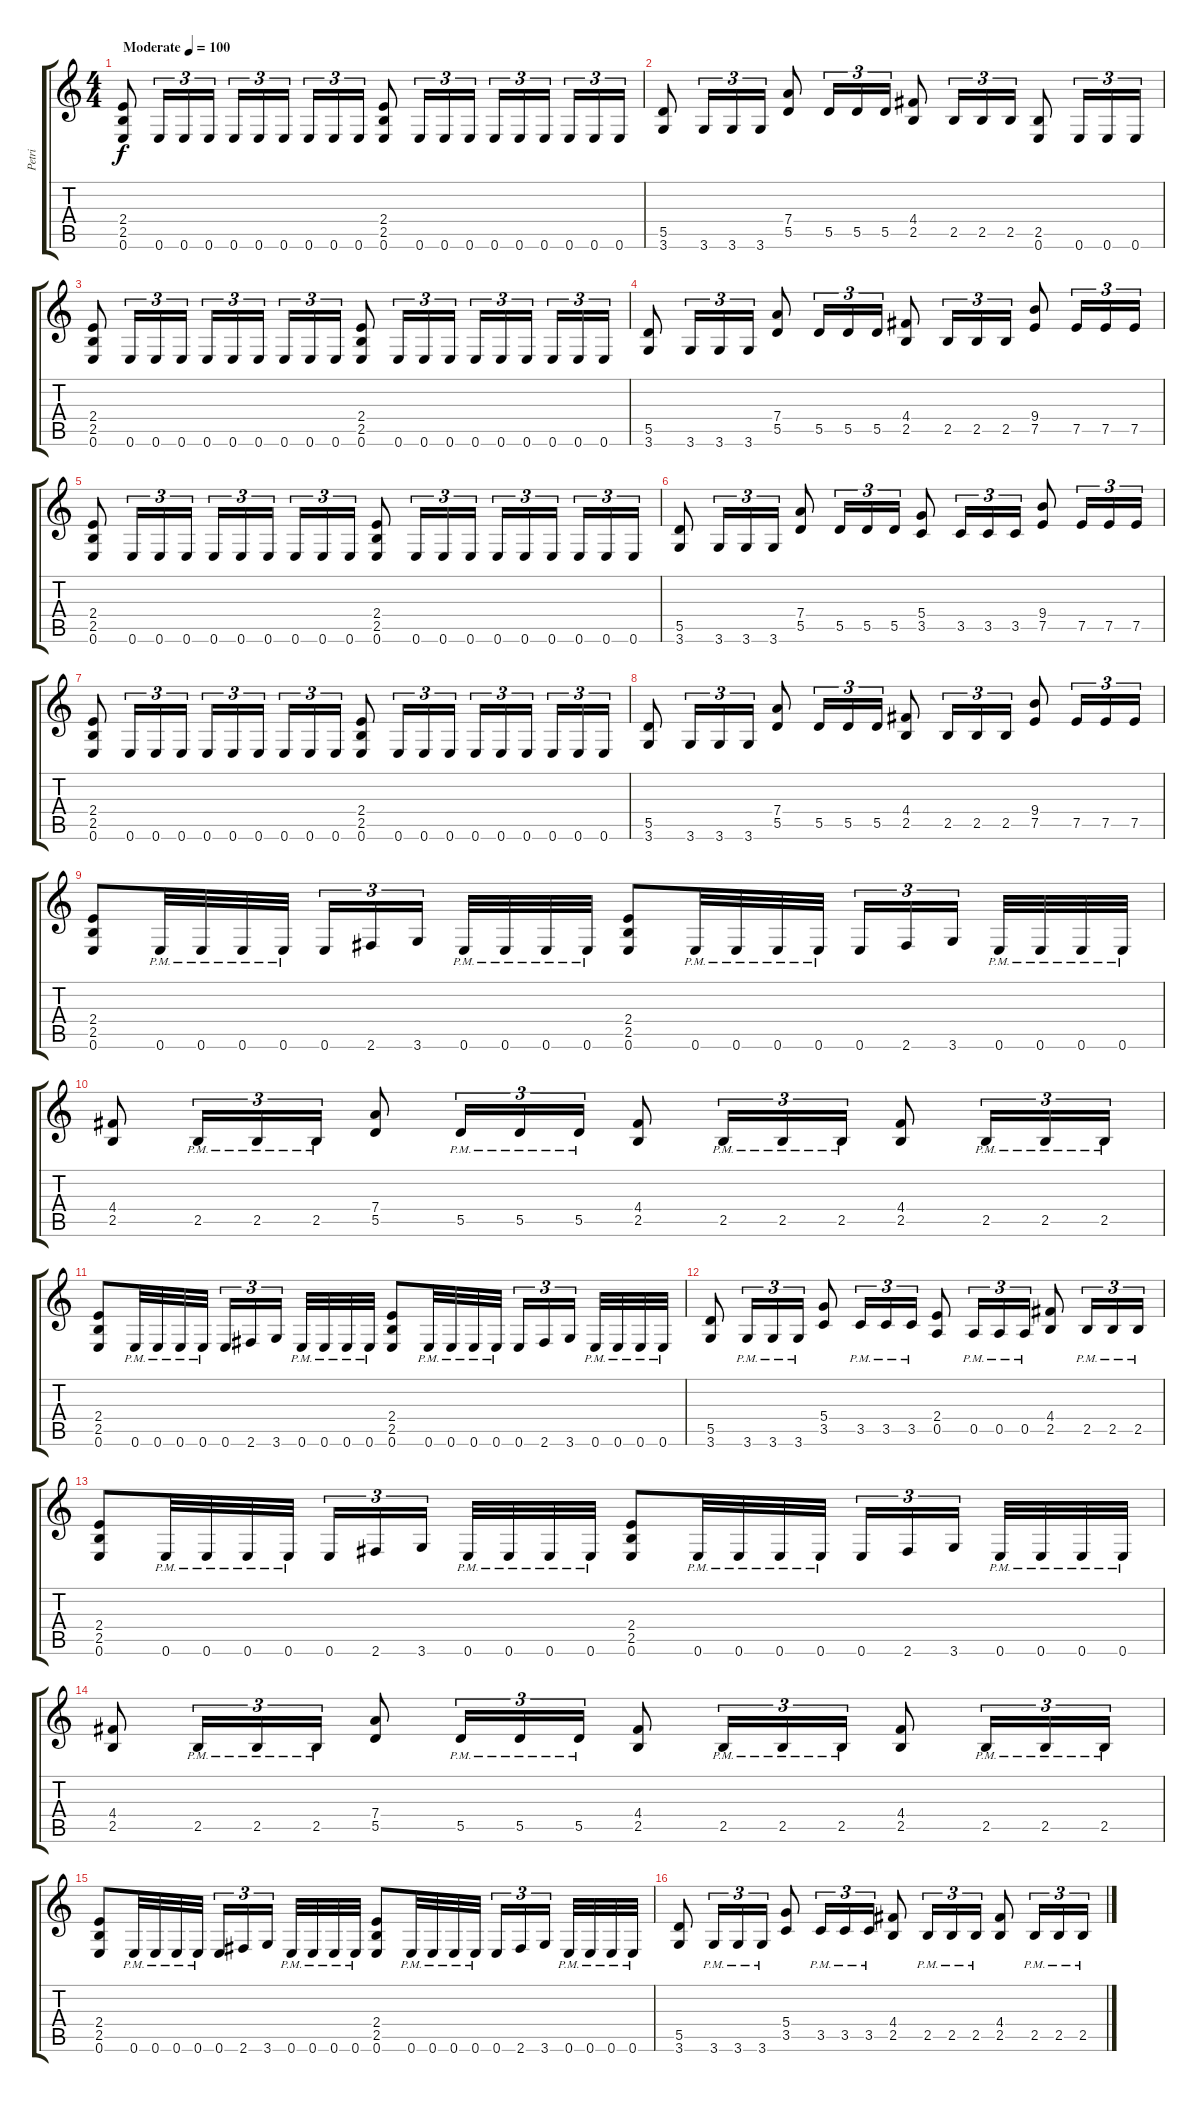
\track ("Petri" "Petri") {instrument distortionguitar}
\staff {score tabs}
\tuning (E4 B3 G3 D3 A2 E2) {hide}
\ts (4 4)
\tempo (100 "Moderate")
\clef g2
\ks c
(2.4 2.5 0.6).8{dy f instrument distortionguitar} 0.6.16{tu (3 2)} 0.6.16{tu (3 2)} 0.6.16{tu (3 2)} 0.6.16{tu (3 2)} 0.6.16{tu (3 2)} 0.6.16{tu (3 2) beam splitsecondary} 0.6.16{tu (3 2)} 0.6.16{tu (3 2)} 0.6.16{tu (3 2)} (2.4 2.5 0.6).8 0.6.16{tu (3 2)} 0.6.16{tu (3 2)} 0.6.16{tu (3 2)} 0.6.16{tu (3 2)} 0.6.16{tu (3 2)} 0.6.16{tu (3 2) beam splitsecondary} 0.6.16{tu (3 2)} 0.6.16{tu (3 2)} 0.6.16{tu (3 2)} |
(5.5 3.6).8 3.6.16{tu (3 2)} 3.6.16{tu (3 2)} 3.6.16{tu (3 2)} (7.4 5.5).8 5.5.16{tu (3 2)} 5.5.16{tu (3 2)} 5.5.16{tu (3 2)} (4.4 2.5).8 2.5.16{tu (3 2)} 2.5.16{tu (3 2)} 2.5.16{tu (3 2)} (2.5 0.6).8 0.6.16{tu (3 2)} 0.6.16{tu (3 2)} 0.6.16{tu (3 2)} |
(2.4 2.5 0.6).8 0.6.16{tu (3 2)} 0.6.16{tu (3 2)} 0.6.16{tu (3 2)} 0.6.16{tu (3 2)} 0.6.16{tu (3 2)} 0.6.16{tu (3 2) beam splitsecondary} 0.6.16{tu (3 2)} 0.6.16{tu (3 2)} 0.6.16{tu (3 2)} (2.4 2.5 0.6).8 0.6.16{tu (3 2)} 0.6.16{tu (3 2)} 0.6.16{tu (3 2)} 0.6.16{tu (3 2)} 0.6.16{tu (3 2)} 0.6.16{tu (3 2) beam splitsecondary} 0.6.16{tu (3 2)} 0.6.16{tu (3 2)} 0.6.16{tu (3 2)} |
(5.5 3.6).8 3.6.16{tu (3 2)} 3.6.16{tu (3 2)} 3.6.16{tu (3 2)} (7.4 5.5).8 5.5.16{tu (3 2)} 5.5.16{tu (3 2)} 5.5.16{tu (3 2)} (4.4 2.5).8 2.5.16{tu (3 2)} 2.5.16{tu (3 2)} 2.5.16{tu (3 2)} (9.4 7.5).8 7.5.16{tu (3 2)} 7.5.16{tu (3 2)} 7.5.16{tu (3 2)} |
(2.4 2.5 0.6).8 0.6.16{tu (3 2)} 0.6.16{tu (3 2)} 0.6.16{tu (3 2)} 0.6.16{tu (3 2)} 0.6.16{tu (3 2)} 0.6.16{tu (3 2) beam splitsecondary} 0.6.16{tu (3 2)} 0.6.16{tu (3 2)} 0.6.16{tu (3 2)} (2.4 2.5 0.6).8 0.6.16{tu (3 2)} 0.6.16{tu (3 2)} 0.6.16{tu (3 2)} 0.6.16{tu (3 2)} 0.6.16{tu (3 2)} 0.6.16{tu (3 2) beam splitsecondary} 0.6.16{tu (3 2)} 0.6.16{tu (3 2)} 0.6.16{tu (3 2)} |
(5.5 3.6).8 3.6.16{tu (3 2)} 3.6.16{tu (3 2)} 3.6.16{tu (3 2)} (7.4 5.5).8 5.5.16{tu (3 2)} 5.5.16{tu (3 2)} 5.5.16{tu (3 2)} (5.4 3.5).8 3.5.16{tu (3 2)} 3.5.16{tu (3 2)} 3.5.16{tu (3 2)} (9.4 7.5).8 7.5.16{tu (3 2)} 7.5.16{tu (3 2)} 7.5.16{tu (3 2)} |
(2.4 2.5 0.6).8 0.6.16{tu (3 2)} 0.6.16{tu (3 2)} 0.6.16{tu (3 2)} 0.6.16{tu (3 2)} 0.6.16{tu (3 2)} 0.6.16{tu (3 2) beam splitsecondary} 0.6.16{tu (3 2)} 0.6.16{tu (3 2)} 0.6.16{tu (3 2)} (2.4 2.5 0.6).8 0.6.16{tu (3 2)} 0.6.16{tu (3 2)} 0.6.16{tu (3 2)} 0.6.16{tu (3 2)} 0.6.16{tu (3 2)} 0.6.16{tu (3 2) beam splitsecondary} 0.6.16{tu (3 2)} 0.6.16{tu (3 2)} 0.6.16{tu (3 2)} |
(5.5 3.6).8 3.6.16{tu (3 2)} 3.6.16{tu (3 2)} 3.6.16{tu (3 2)} (7.4 5.5).8 5.5.16{tu (3 2)} 5.5.16{tu (3 2)} 5.5.16{tu (3 2)} (4.4 2.5).8 2.5.16{tu (3 2)} 2.5.16{tu (3 2)} 2.5.16{tu (3 2)} (9.4 7.5).8 7.5.16{tu (3 2)} 7.5.16{tu (3 2)} 7.5.16{tu (3 2)} |
(2.4 2.5 0.6).8 0.6{pm}.32 0.6{pm}.32 0.6{pm}.32 0.6{pm}.32 0.6.16{tu (3 2)} 2.6.16{tu (3 2)} 3.6.16{tu (3 2) beam splitsecondary} 0.6{pm}.32 0.6{pm}.32 0.6{pm}.32 0.6{pm}.32 (2.4 2.5 0.6).8 0.6{pm}.32 0.6{pm}.32 0.6{pm}.32 0.6{pm}.32 0.6.16{tu (3 2)} 2.6.16{tu (3 2)} 3.6.16{tu (3 2) beam splitsecondary} 0.6{pm}.32 0.6{pm}.32 0.6{pm}.32 0.6{pm}.32 |
(4.4 2.5).8 2.5{pm}.16{tu (3 2)} 2.5{pm}.16{tu (3 2)} 2.5{pm}.16{tu (3 2)} (7.4 5.5).8 5.5{pm}.16{tu (3 2)} 5.5{pm}.16{tu (3 2)} 5.5{pm}.16{tu (3 2)} (4.4 2.5).8 2.5{pm}.16{tu (3 2)} 2.5{pm}.16{tu (3 2)} 2.5{pm}.16{tu (3 2)} (4.4 2.5).8 2.5{pm}.16{tu (3 2)} 2.5{pm}.16{tu (3 2)} 2.5{pm}.16{tu (3 2)} |
(2.4 2.5 0.6).8 0.6{pm}.32 0.6{pm}.32 0.6{pm}.32 0.6{pm}.32 0.6.16{tu (3 2)} 2.6.16{tu (3 2)} 3.6.16{tu (3 2) beam splitsecondary} 0.6{pm}.32 0.6{pm}.32 0.6{pm}.32 0.6{pm}.32 (2.4 2.5 0.6).8 0.6{pm}.32 0.6{pm}.32 0.6{pm}.32 0.6{pm}.32 0.6.16{tu (3 2)} 2.6.16{tu (3 2)} 3.6.16{tu (3 2) beam splitsecondary} 0.6{pm}.32 0.6{pm}.32 0.6{pm}.32 0.6{pm}.32 |
(5.5 3.6).8 3.6{pm}.16{tu (3 2)} 3.6{pm}.16{tu (3 2)} 3.6{pm}.16{tu (3 2)} (5.4 3.5).8 3.5{pm}.16{tu (3 2)} 3.5{pm}.16{tu (3 2)} 3.5{pm}.16{tu (3 2)} (2.4 0.5).8 0.5{pm}.16{tu (3 2)} 0.5{pm}.16{tu (3 2)} 0.5{pm}.16{tu (3 2)} (4.4 2.5).8 2.5{pm}.16{tu (3 2)} 2.5{pm}.16{tu (3 2)} 2.5{pm}.16{tu (3 2)} |
(2.4 2.5 0.6).8 0.6{pm}.32 0.6{pm}.32 0.6{pm}.32 0.6{pm}.32 0.6.16{tu (3 2)} 2.6.16{tu (3 2)} 3.6.16{tu (3 2) beam splitsecondary} 0.6{pm}.32 0.6{pm}.32 0.6{pm}.32 0.6{pm}.32 (2.4 2.5 0.6).8 0.6{pm}.32 0.6{pm}.32 0.6{pm}.32 0.6{pm}.32 0.6.16{tu (3 2)} 2.6.16{tu (3 2)} 3.6.16{tu (3 2) beam splitsecondary} 0.6{pm}.32 0.6{pm}.32 0.6{pm}.32 0.6{pm}.32 |
(4.4 2.5).8 2.5{pm}.16{tu (3 2)} 2.5{pm}.16{tu (3 2)} 2.5{pm}.16{tu (3 2)} (7.4 5.5).8 5.5{pm}.16{tu (3 2)} 5.5{pm}.16{tu (3 2)} 5.5{pm}.16{tu (3 2)} (4.4 2.5).8 2.5{pm}.16{tu (3 2)} 2.5{pm}.16{tu (3 2)} 2.5{pm}.16{tu (3 2)} (4.4 2.5).8 2.5{pm}.16{tu (3 2)} 2.5{pm}.16{tu (3 2)} 2.5{pm}.16{tu (3 2)} |
(2.4 2.5 0.6).8 0.6{pm}.32 0.6{pm}.32 0.6{pm}.32 0.6{pm}.32 0.6.16{tu (3 2)} 2.6.16{tu (3 2)} 3.6.16{tu (3 2) beam splitsecondary} 0.6{pm}.32 0.6{pm}.32 0.6{pm}.32 0.6{pm}.32 (2.4 2.5 0.6).8 0.6{pm}.32 0.6{pm}.32 0.6{pm}.32 0.6{pm}.32 0.6.16{tu (3 2)} 2.6.16{tu (3 2)} 3.6.16{tu (3 2) beam splitsecondary} 0.6{pm}.32 0.6{pm}.32 0.6{pm}.32 0.6{pm}.32 |
(5.5 3.6).8 3.6{pm}.16{tu (3 2)} 3.6{pm}.16{tu (3 2)} 3.6{pm}.16{tu (3 2)} (5.4 3.5).8 3.5{pm}.16{tu (3 2)} 3.5{pm}.16{tu (3 2)} 3.5{pm}.16{tu (3 2)} (4.4 2.5).8 2.5{pm}.16{tu (3 2)} 2.5{pm}.16{tu (3 2)} 2.5{pm}.16{tu (3 2)} (4.4 2.5).8 2.5{pm}.16{tu (3 2)} 2.5{pm}.16{tu (3 2)} 2.5{pm}.16{tu (3 2)}
